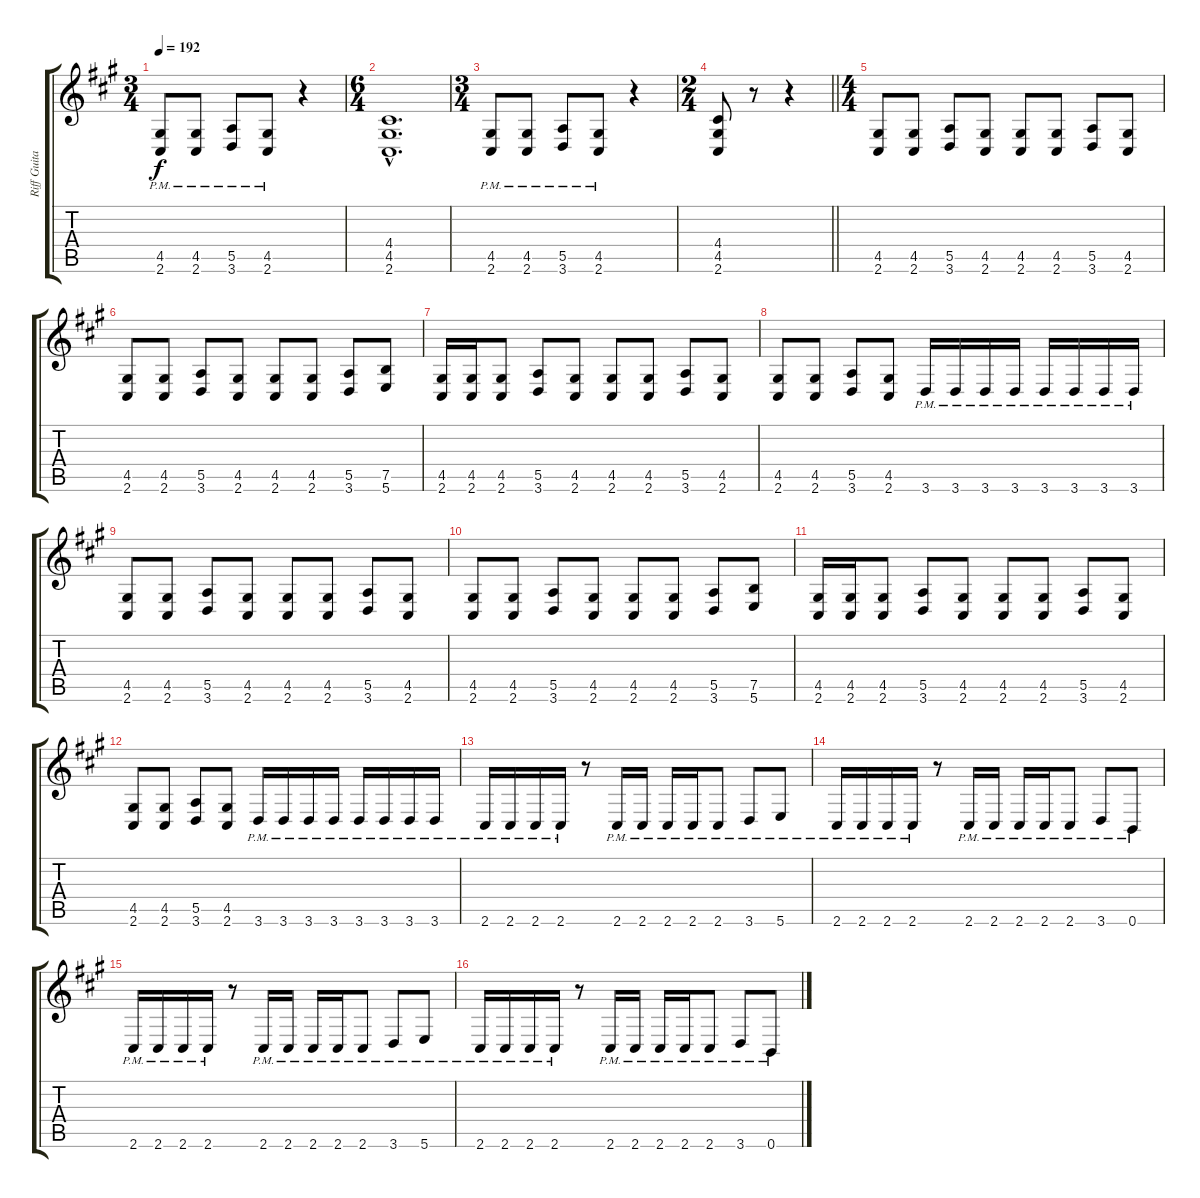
\track ("Riff Guitar" "Riff Guita") {instrument overdrivenguitar}
\staff {score tabs}
\tuning (B3 Gb3 D3 A2 E2 B1) {hide}
\ts (3 4)
\tempo 192
\clef g2
\ks f#minor
(4.5{pm} 2.6{pm}).8{dy f} (4.5{pm} 2.6{pm}).8 (5.5{pm} 3.6{pm}).8 (4.5{pm} 2.6{pm}).8 r.4 |
\ts (6 4)
(4.4{hac} 4.5{hac} 2.6{hac}).1{d} |
\ts (3 4)
(4.5{pm} 2.6{pm}).8 (4.5{pm} 2.6{pm}).8 (5.5{pm} 3.6{pm}).8 (4.5{pm} 2.6{pm}).8 r.4 |
\ts (2 4)
\barLineRight lightlight
(4.4 4.5 2.6).8 r.8 r.4 |
\ts (4 4)
(4.5 2.6).8 (4.5 2.6).8 (5.5 3.6).8 (4.5 2.6).8 (4.5 2.6).8 (4.5 2.6).8 (5.5 3.6).8 (4.5 2.6).8 |
(4.5 2.6).8 (4.5 2.6).8 (5.5 3.6).8 (4.5 2.6).8 (4.5 2.6).8 (4.5 2.6).8 (5.5 3.6).8 (7.5 5.6).8 |
(4.5 2.6).16 (4.5 2.6).16 (4.5 2.6).8 (5.5 3.6).8 (4.5 2.6).8 (4.5 2.6).8 (4.5 2.6).8 (5.5 3.6).8 (4.5 2.6).8 |
(4.5 2.6).8 (4.5 2.6).8 (5.5 3.6).8 (4.5 2.6).8 3.6{pm}.16 3.6{pm}.16 3.6{pm}.16 3.6{pm}.16 3.6{pm}.16 3.6{pm}.16 3.6{pm}.16 3.6{pm}.16 |
(4.5 2.6).8 (4.5 2.6).8 (5.5 3.6).8 (4.5 2.6).8 (4.5 2.6).8 (4.5 2.6).8 (5.5 3.6).8 (4.5 2.6).8 |
(4.5 2.6).8 (4.5 2.6).8 (5.5 3.6).8 (4.5 2.6).8 (4.5 2.6).8 (4.5 2.6).8 (5.5 3.6).8 (7.5 5.6).8 |
(4.5 2.6).16 (4.5 2.6).16 (4.5 2.6).8 (5.5 3.6).8 (4.5 2.6).8 (4.5 2.6).8 (4.5 2.6).8 (5.5 3.6).8 (4.5 2.6).8 |
(4.5 2.6).8 (4.5 2.6).8 (5.5 3.6).8 (4.5 2.6).8 3.6{pm}.16 3.6{pm}.16 3.6{pm}.16 3.6{pm}.16 3.6{pm}.16 3.6{pm}.16 3.6{pm}.16 3.6{pm}.16 |
2.6{pm}.16 2.6{pm}.16 2.6{pm}.16 2.6{pm}.16 r.8 2.6{pm}.16 2.6{pm}.16 2.6{pm}.16 2.6{pm}.16 2.6{pm}.8 3.6{pm}.8 5.6{pm}.8 |
2.6{pm}.16 2.6{pm}.16 2.6{pm}.16 2.6{pm}.16 r.8 2.6{pm}.16 2.6{pm}.16 2.6{pm}.16 2.6{pm}.16 2.6{pm}.8 3.6{pm}.8 0.6{pm}.8 |
2.6{pm}.16 2.6{pm}.16 2.6{pm}.16 2.6{pm}.16 r.8 2.6{pm}.16 2.6{pm}.16 2.6{pm}.16 2.6{pm}.16 2.6{pm}.8 3.6{pm}.8 5.6{pm}.8 |
2.6{pm}.16 2.6{pm}.16 2.6{pm}.16 2.6{pm}.16 r.8 2.6{pm}.16 2.6{pm}.16 2.6{pm}.16 2.6{pm}.16 2.6{pm}.8 3.6{pm}.8 0.6{pm}.8
